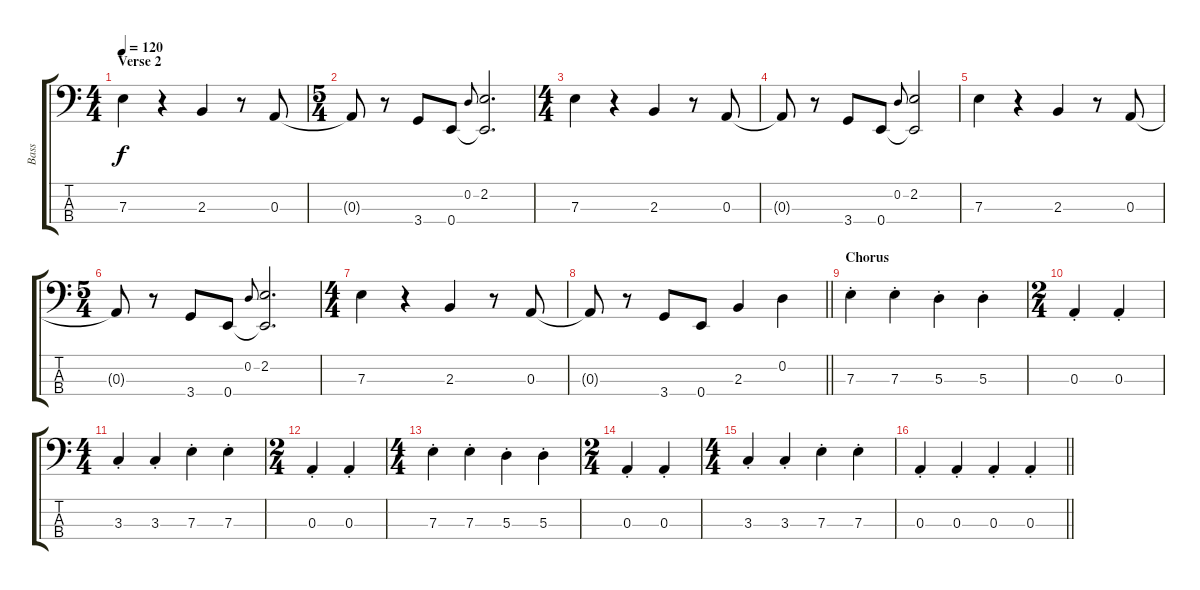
\track ("Bass" "Bass") {instrument electricbassfinger}
\staff {score tabs}
\tuning (G2 D2 A1 E1) {hide}
\ts (4 4)
\section ("" "Verse 2")
\tempo 120
\clef f4
\ks c
7.3.4{dy f} r.4 2.3.4 r.8 0.3.8 |
\ts (5 4)
0.3{t}.8 r.8 3.4.8 0.4.8 0.2.8{gr onbeat} (2.2 0.4{t}).2{d} |
\ts (4 4)
7.3.4 r.4 2.3.4 r.8 0.3.8 |
0.3{t}.8 r.8 3.4.8 0.4.8 0.2.8{gr onbeat} (2.2 0.4{t}).2 |
7.3.4 r.4 2.3.4 r.8 0.3.8 |
\ts (5 4)
0.3{t}.8 r.8 3.4.8 0.4.8 0.2.8{gr onbeat} (2.2 0.4{t}).2{d} |
\ts (4 4)
7.3.4 r.4 2.3.4 r.8 0.3.8 |
\barLineRight lightlight
0.3{t}.8 r.8 3.4.8 0.4.8 2.3.4 0.2.4 |
\section ("" "Chorus")
7.3{st}.4 7.3{st}.4 5.3{st}.4 5.3{st}.4 |
\ts (2 4)
0.3{st}.4 0.3{st}.4 |
\ts (4 4)
3.3{st}.4 3.3{st}.4 7.3{st}.4 7.3{st}.4 |
\ts (2 4)
0.3{st}.4 0.3{st}.4 |
\ts (4 4)
7.3{st}.4 7.3{st}.4 5.3{st}.4 5.3{st}.4 |
\ts (2 4)
0.3{st}.4 0.3{st}.4 |
\ts (4 4)
3.3{st}.4 3.3{st}.4 7.3{st}.4 7.3{st}.4 |
\barLineRight lightlight
0.3{st}.4 0.3{st}.4 0.3{st}.4 0.3{st}.4
